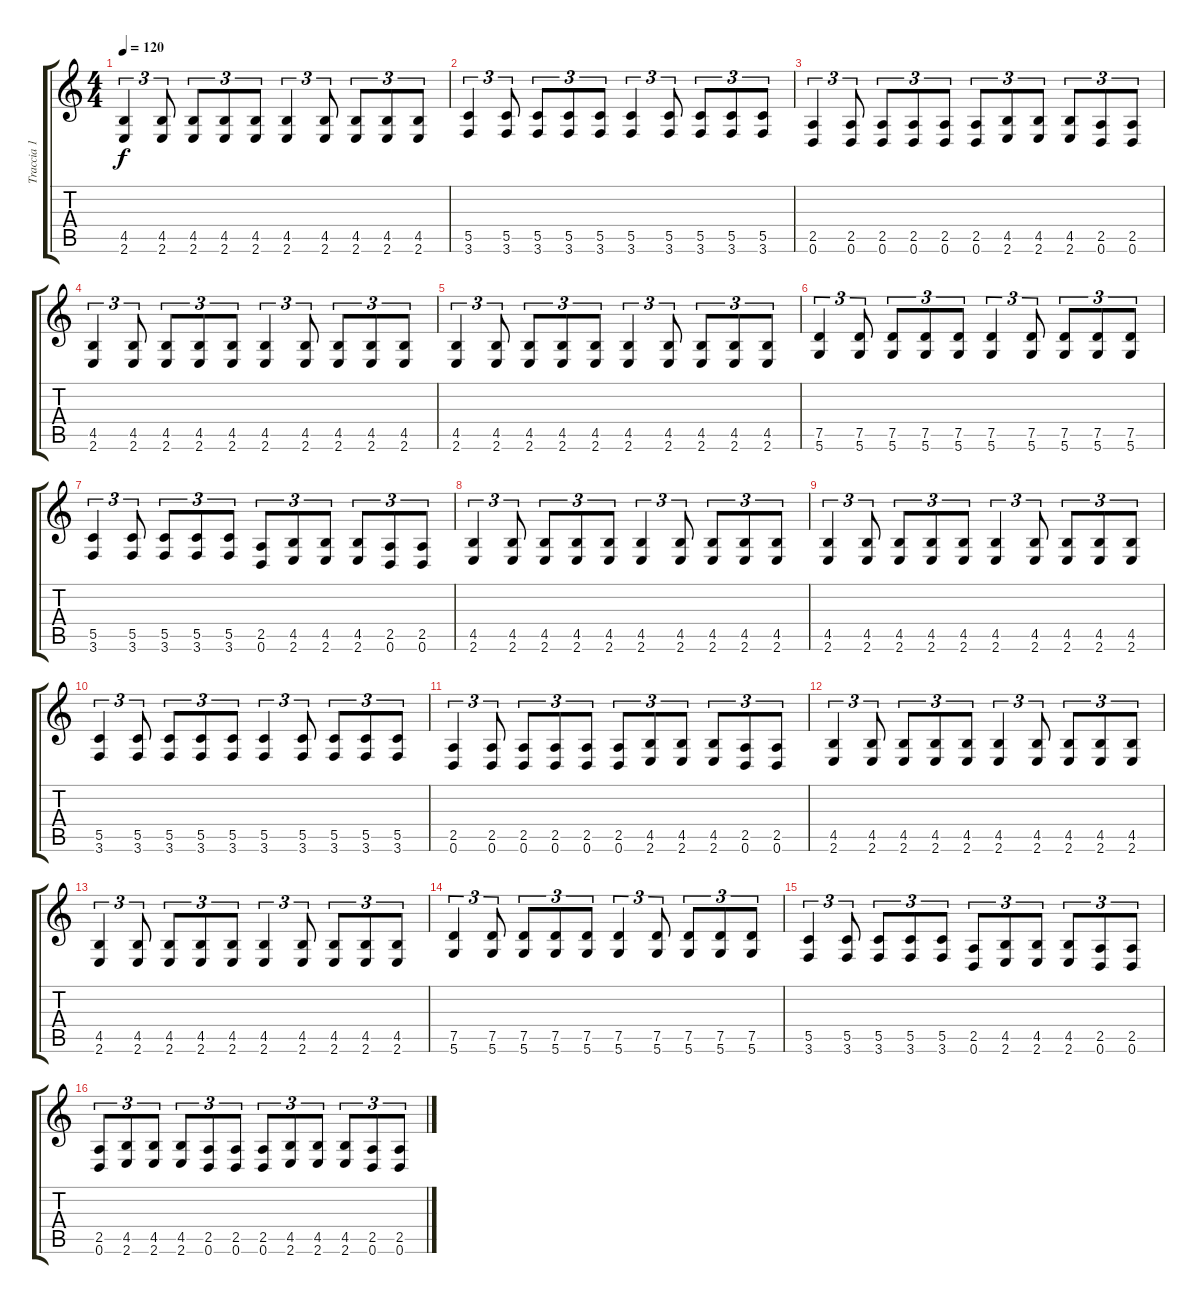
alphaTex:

\track ("Traccia 1" "Traccia 1") {instrument distortionguitar}
\staff {score tabs}
\tuning (D4 A3 F3 C3 G2 D2) {hide}
\ts (4 4)
\tempo 120
\clef g2
\ks c
(4.5 2.6).4{tu (3 2) dy f} (4.5 2.6).8{tu (3 2)} (4.5 2.6).8{tu (3 2)} (4.5 2.6).8{tu (3 2)} (4.5 2.6).8{tu (3 2)} (4.5 2.6).4{tu (3 2)} (4.5 2.6).8{tu (3 2)} (4.5 2.6).8{tu (3 2)} (4.5 2.6).8{tu (3 2)} (4.5 2.6).8{tu (3 2)} |
(5.5 3.6).4{tu (3 2)} (5.5 3.6).8{tu (3 2)} (5.5 3.6).8{tu (3 2)} (5.5 3.6).8{tu (3 2)} (5.5 3.6).8{tu (3 2)} (5.5 3.6).4{tu (3 2)} (5.5 3.6).8{tu (3 2)} (5.5 3.6).8{tu (3 2)} (5.5 3.6).8{tu (3 2)} (5.5 3.6).8{tu (3 2)} |
(2.5 0.6).4{tu (3 2)} (2.5 0.6).8{tu (3 2)} (2.5 0.6).8{tu (3 2)} (2.5 0.6).8{tu (3 2)} (2.5 0.6).8{tu (3 2)} (2.5 0.6).8{tu (3 2)} (4.5 2.6).8{tu (3 2)} (4.5 2.6).8{tu (3 2)} (4.5 2.6).8{tu (3 2)} (2.5 0.6).8{tu (3 2)} (2.5 0.6).8{tu (3 2)} |
(4.5 2.6).4{tu (3 2)} (4.5 2.6).8{tu (3 2)} (4.5 2.6).8{tu (3 2)} (4.5 2.6).8{tu (3 2)} (4.5 2.6).8{tu (3 2)} (4.5 2.6).4{tu (3 2)} (4.5 2.6).8{tu (3 2)} (4.5 2.6).8{tu (3 2)} (4.5 2.6).8{tu (3 2)} (4.5 2.6).8{tu (3 2)} |
(4.5 2.6).4{tu (3 2)} (4.5 2.6).8{tu (3 2)} (4.5 2.6).8{tu (3 2)} (4.5 2.6).8{tu (3 2)} (4.5 2.6).8{tu (3 2)} (4.5 2.6).4{tu (3 2)} (4.5 2.6).8{tu (3 2)} (4.5 2.6).8{tu (3 2)} (4.5 2.6).8{tu (3 2)} (4.5 2.6).8{tu (3 2)} |
(7.5 5.6).4{tu (3 2)} (7.5 5.6).8{tu (3 2)} (7.5 5.6).8{tu (3 2)} (7.5 5.6).8{tu (3 2)} (7.5 5.6).8{tu (3 2)} (7.5 5.6).4{tu (3 2)} (7.5 5.6).8{tu (3 2)} (7.5 5.6).8{tu (3 2)} (7.5 5.6).8{tu (3 2)} (7.5 5.6).8{tu (3 2)} |
(5.5 3.6).4{tu (3 2)} (5.5 3.6).8{tu (3 2)} (5.5 3.6).8{tu (3 2)} (5.5 3.6).8{tu (3 2)} (5.5 3.6).8{tu (3 2)} (2.5 0.6).8{tu (3 2)} (4.5 2.6).8{tu (3 2)} (4.5 2.6).8{tu (3 2)} (4.5 2.6).8{tu (3 2)} (2.5 0.6).8{tu (3 2)} (2.5 0.6).8{tu (3 2)} |
(4.5 2.6).4{tu (3 2)} (4.5 2.6).8{tu (3 2)} (4.5 2.6).8{tu (3 2)} (4.5 2.6).8{tu (3 2)} (4.5 2.6).8{tu (3 2)} (4.5 2.6).4{tu (3 2)} (4.5 2.6).8{tu (3 2)} (4.5 2.6).8{tu (3 2)} (4.5 2.6).8{tu (3 2)} (4.5 2.6).8{tu (3 2)} |
(4.5 2.6).4{tu (3 2)} (4.5 2.6).8{tu (3 2)} (4.5 2.6).8{tu (3 2)} (4.5 2.6).8{tu (3 2)} (4.5 2.6).8{tu (3 2)} (4.5 2.6).4{tu (3 2)} (4.5 2.6).8{tu (3 2)} (4.5 2.6).8{tu (3 2)} (4.5 2.6).8{tu (3 2)} (4.5 2.6).8{tu (3 2)} |
(5.5 3.6).4{tu (3 2)} (5.5 3.6).8{tu (3 2)} (5.5 3.6).8{tu (3 2)} (5.5 3.6).8{tu (3 2)} (5.5 3.6).8{tu (3 2)} (5.5 3.6).4{tu (3 2)} (5.5 3.6).8{tu (3 2)} (5.5 3.6).8{tu (3 2)} (5.5 3.6).8{tu (3 2)} (5.5 3.6).8{tu (3 2)} |
(2.5 0.6).4{tu (3 2)} (2.5 0.6).8{tu (3 2)} (2.5 0.6).8{tu (3 2)} (2.5 0.6).8{tu (3 2)} (2.5 0.6).8{tu (3 2)} (2.5 0.6).8{tu (3 2)} (4.5 2.6).8{tu (3 2)} (4.5 2.6).8{tu (3 2)} (4.5 2.6).8{tu (3 2)} (2.5 0.6).8{tu (3 2)} (2.5 0.6).8{tu (3 2)} |
(4.5 2.6).4{tu (3 2)} (4.5 2.6).8{tu (3 2)} (4.5 2.6).8{tu (3 2)} (4.5 2.6).8{tu (3 2)} (4.5 2.6).8{tu (3 2)} (4.5 2.6).4{tu (3 2)} (4.5 2.6).8{tu (3 2)} (4.5 2.6).8{tu (3 2)} (4.5 2.6).8{tu (3 2)} (4.5 2.6).8{tu (3 2)} |
(4.5 2.6).4{tu (3 2)} (4.5 2.6).8{tu (3 2)} (4.5 2.6).8{tu (3 2)} (4.5 2.6).8{tu (3 2)} (4.5 2.6).8{tu (3 2)} (4.5 2.6).4{tu (3 2)} (4.5 2.6).8{tu (3 2)} (4.5 2.6).8{tu (3 2)} (4.5 2.6).8{tu (3 2)} (4.5 2.6).8{tu (3 2)} |
(7.5 5.6).4{tu (3 2)} (7.5 5.6).8{tu (3 2)} (7.5 5.6).8{tu (3 2)} (7.5 5.6).8{tu (3 2)} (7.5 5.6).8{tu (3 2)} (7.5 5.6).4{tu (3 2)} (7.5 5.6).8{tu (3 2)} (7.5 5.6).8{tu (3 2)} (7.5 5.6).8{tu (3 2)} (7.5 5.6).8{tu (3 2)} |
(5.5 3.6).4{tu (3 2)} (5.5 3.6).8{tu (3 2)} (5.5 3.6).8{tu (3 2)} (5.5 3.6).8{tu (3 2)} (5.5 3.6).8{tu (3 2)} (2.5 0.6).8{tu (3 2)} (4.5 2.6).8{tu (3 2)} (4.5 2.6).8{tu (3 2)} (4.5 2.6).8{tu (3 2)} (2.5 0.6).8{tu (3 2)} (2.5 0.6).8{tu (3 2)} |
(2.5 0.6).8{tu (3 2)} (4.5 2.6).8{tu (3 2)} (4.5 2.6).8{tu (3 2)} (4.5 2.6).8{tu (3 2)} (2.5 0.6).8{tu (3 2)} (2.5 0.6).8{tu (3 2)} (2.5 0.6).8{tu (3 2)} (4.5 2.6).8{tu (3 2)} (4.5 2.6).8{tu (3 2)} (4.5 2.6).8{tu (3 2)} (2.5 0.6).8{tu (3 2)} (2.5 0.6).8{tu (3 2)}
